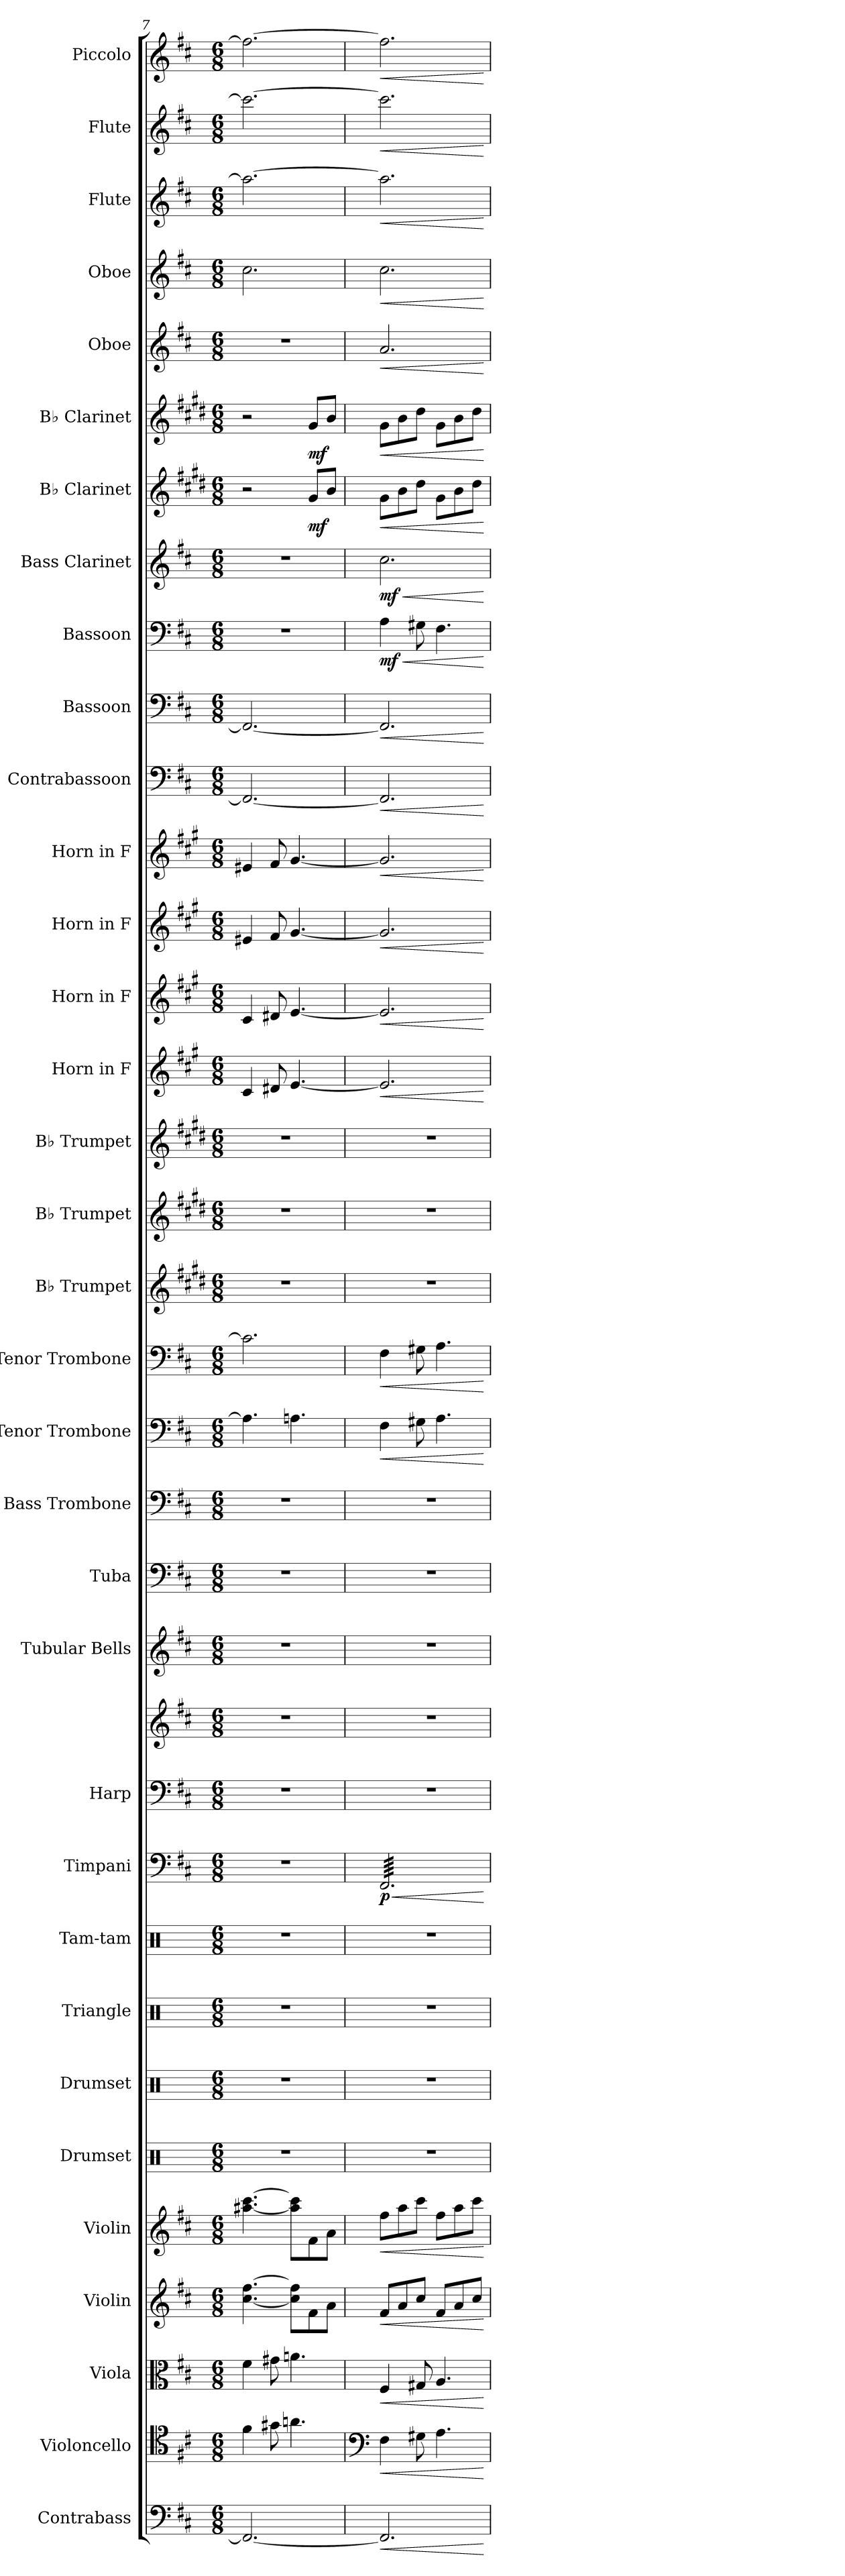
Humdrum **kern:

**kern	**dynam	**kern	**dynam	**kern	**dynam	**kern	**dynam	**kern	**dynam	**kern	**kern	**kern	**kern	**kern	**dynam	**kern	**kern	**kern	**kern	**kern	**kern	**dynam	**kern	**dynam	**kern	**kern	**kern	**kern	**dynam	**kern	**dynam	**kern	**dynam	**kern	**dynam	**kern	**dynam	**kern	**dynam	**kern	**dynam	**kern	**dynam	**kern	**dynam	**kern	**dynam	**kern	**dynam	**kern	**dynam	**kern	**dynam	**kern	**dynam	**kern	**dynam
*part34	*part34	*part33	*part33	*part32	*part32	*part31	*part31	*part30	*part30	*part29	*part28	*part27	*part26	*part25	*part25	*part24	*part24	*part23	*part22	*part21	*part20	*part20	*part19	*part19	*part18	*part17	*part16	*part15	*part15	*part14	*part14	*part13	*part13	*part12	*part12	*part11	*part11	*part10	*part10	*part9	*part9	*part8	*part8	*part7	*part7	*part6	*part6	*part5	*part5	*part4	*part4	*part3	*part3	*part2	*part2	*part1	*part1
*staff35	*staff35	*staff34	*staff34	*staff33	*staff33	*staff32	*staff32	*staff31	*staff31	*staff30	*staff29	*staff28	*staff27	*staff26	*staff26	*staff25	*staff24	*staff23	*staff22	*staff21	*staff20	*staff20	*staff19	*staff19	*staff18	*staff17	*staff16	*staff15	*staff15	*staff14	*staff14	*staff13	*staff13	*staff12	*staff12	*staff11	*staff11	*staff10	*staff10	*staff9	*staff9	*staff8	*staff8	*staff7	*staff7	*staff6	*staff6	*staff5	*staff5	*staff4	*staff4	*staff3	*staff3	*staff2	*staff2	*staff1	*staff1
*I"Contrabass	*	*I"Violoncello	*	*I"Viola	*	*I"Violin	*	*I"Violin	*	*I"Drumset	*I"Drumset	*I"Triangle	*I"Tam-tam	*I"Timpani	*	*I"Harp	*	*I"Tubular Bells	*I"Tuba	*I"Bass Trombone	*I"Tenor Trombone	*	*I"Tenor Trombone	*	*I"B♭ Trumpet	*I"B♭ Trumpet	*I"B♭ Trumpet	*I"Horn in F	*	*I"Horn in F	*	*I"Horn in F	*	*I"Horn in F	*	*I"Contrabassoon	*	*I"Bassoon	*	*I"Bassoon	*	*I"Bass Clarinet	*	*I"B♭ Clarinet	*	*I"B♭ Clarinet	*	*I"Oboe	*	*I"Oboe	*	*I"Flute	*	*I"Flute	*	*I"Piccolo	*
*I'Cb.	*	*I'Vc.	*	*I'Vla.	*	*I'Vln.	*	*I'Vln.	*	*I'Drs.	*I'Drs.	*I'Trgl.	*I'Tam-tam	*I'Timp.	*	*I'Hrp.	*	*I'Tu. Be.	*I'Tba.	*I'B. Tbn.	*I'T. Tbn.	*	*I'T. Tbn.	*	*I'B♭ Tpt.	*I'B♭ Tpt.	*I'B♭ Tpt.	*	*	*	*	*	*	*	*	*I'Cbsn.	*	*I'Bsn.	*	*I'Bsn.	*	*I'B. Cl.	*	*I'B♭ Cl.	*	*I'B♭ Cl.	*	*I'Ob.	*	*I'Ob.	*	*I'Fl.	*	*I'Fl.	*	*I'Picc.	*
*clefF4	*	*clefC4	*	*clefC3	*	*clefG2	*	*clefG2	*	*clefX	*clefX	*clefX	*clefX	*clefF4	*	*clefF4	*clefG2	*clefG2	*clefF4	*clefF4	*clefF4	*	*clefF4	*	*clefG2	*clefG2	*clefG2	*clefG2	*	*clefG2	*	*clefG2	*	*clefG2	*	*clefF4	*	*clefF4	*	*clefF4	*	*clefG2	*	*clefG2	*	*clefG2	*	*clefG2	*	*clefG2	*	*clefG2	*	*clefG2	*	*clefG2	*
*ITrd7c12	*	*	*	*	*	*	*	*	*	*	*	*	*	*	*	*	*	*	*	*	*	*	*	*	*ITrd1c2	*ITrd1c2	*ITrd1c2	*ITrd4c7	*	*ITrd4c7	*	*ITrd4c7	*	*ITrd4c7	*	*ITrd7c12	*	*	*	*	*	*ITrd8c14	*	*ITrd1c2	*	*ITrd1c2	*	*	*	*	*	*	*	*	*	*ITrd-7c-12	*
*k[f#c#]	*	*k[f#c#]	*	*k[f#c#]	*	*k[f#c#]	*	*k[f#c#]	*	*k[]	*k[]	*k[]	*k[]	*k[f#c#]	*	*k[f#c#]	*k[f#c#]	*k[f#c#]	*k[f#c#]	*k[f#c#]	*k[f#c#]	*	*k[f#c#]	*	*k[f#c#]	*k[f#c#]	*k[f#c#]	*k[f#c#]	*	*k[f#c#]	*	*k[f#c#]	*	*k[f#c#]	*	*k[f#c#]	*	*k[f#c#]	*	*k[f#c#]	*	*k[f#c#]	*	*k[f#c#]	*	*k[f#c#]	*	*k[f#c#]	*	*k[f#c#]	*	*k[f#c#]	*	*k[f#c#]	*	*k[f#c#]	*
*M6/8	*	*M6/8	*	*M6/8	*	*M6/8	*	*M6/8	*	*M6/8	*M6/8	*M6/8	*M6/8	*M6/8	*	*M6/8	*M6/8	*M6/8	*M6/8	*M6/8	*M6/8	*	*M6/8	*	*M6/8	*M6/8	*M6/8	*M6/8	*	*M6/8	*	*M6/8	*	*M6/8	*	*M6/8	*	*M6/8	*	*M6/8	*	*M6/8	*	*M6/8	*	*M6/8	*	*M6/8	*	*M6/8	*	*M6/8	*	*M6/8	*	*M6/8	*
=7	=7	=7	=7	=7	=7	=7	=7	=7	=7	=7	=7	=7	=7	=7	=7	=7	=7	=7	=7	=7	=7	=7	=7	=7	=7	=7	=7	=7	=7	=7	=7	=7	=7	=7	=7	=7	=7	=7	=7	=7	=7	=7	=7	=7	=7	=7	=7	=7	=7	=7	=7	=7	=7	=7	=7	=7	=7
2.FFF#/_	.	4f#\	.	4f#\	.	[4.cc#\ [4.ff#\	.	[4.aa#X\ [4.ccc#\	.	2.r	2.r	2.r	2.r	2.r	.	2.r	2.r	2.r	2.r	2.r	4.A#\]	.	2.c#\]	.	2.r	2.r	2.r	4F#/	.	4F#/	.	4A#X/	.	4A#X/	.	2.FFF#/_	.	2.FF#/_	.	2.r	.	2.r	.	2r	.	2r	.	2.r	.	2.cc#\	.	2.aa#\_	.	2.ccc#\_	.	2.fff#\_	.
.	.	8g#X\	.	8g#X\	.	.	.	.	.	.	.	.	.	.	.	.	.	.	.	.	.	.	.	.	.	.	.	8G#X/	.	8G#X/	.	8B/	.	8B/	.	.	.	.	.	.	.	.	.	.	.	.	.	.	.	.	.	.	.	.	.	.	.
.	.	4.an\	.	4.an\	.	8cc#\] 8ff#\]L	.	8aa#\] 8ccc#\]L	.	.	.	.	.	.	.	.	.	.	.	.	4.An\	.	.	.	.	.	.	[4.A/	.	[4.A/	.	[4.c#/	.	[4.c#/	.	.	.	.	.	.	.	.	.	.	.	.	.	.	.	.	.	.	.	.	.	.	.
!	!	!	!	!	!	!	!	!	!	!	!	!	!	!	!	!	!	!	!	!	!	!	!	!	!	!	!	!	!	!	!	!	!	!	!	!	!	!	!	!	!	!	!	!	!LO:DY:b	!	!LO:DY:b	!	!	!	!	!	!	!	!	!	!
.	.	.	.	.	.	8f#\	.	8f#\	.	.	.	.	.	.	.	.	.	.	.	.	.	.	.	.	.	.	.	.	.	.	.	.	.	.	.	.	.	.	.	.	.	.	.	8f#/L	mf	8f#/L	mf	.	.	.	.	.	.	.	.	.	.
.	.	.	.	.	.	8a\J	.	8a\J	.	.	.	.	.	.	.	.	.	.	.	.	.	.	.	.	.	.	.	.	.	.	.	.	.	.	.	.	.	.	.	.	.	.	.	8a/J	.	8a/J	.	.	.	.	.	.	.	.	.	.	.
=8	=8	=8	=8	=8	=8	=8	=8	=8	=8	=8	=8	=8	=8	=8	=8	=8	=8	=8	=8	=8	=8	=8	=8	=8	=8	=8	=8	=8	=8	=8	=8	=8	=8	=8	=8	=8	=8	=8	=8	=8	=8	=8	=8	=8	=8	=8	=8	=8	=8	=8	=8	=8	=8	=8	=8	=8	=8
*	*	*clefF4	*	*	*	*	*	*	*	*	*	*	*	*	*	*	*	*	*	*	*	*	*	*	*	*	*	*	*	*	*	*	*	*	*	*	*	*	*	*	*	*	*	*	*	*	*	*	*	*	*	*	*	*	*	*	*
!	!LO:HP:b	!	!LO:HP:b	!	!LO:HP:b	!	!LO:HP:b	!	!LO:HP:b	!	!	!	!	!	!LO:HP:b	!	!	!	!	!	!	!LO:HP:b	!	!LO:HP:b	!	!	!	!	!LO:HP:b	!	!LO:HP:b	!	!LO:HP:b	!	!LO:HP:b	!	!LO:HP:b	!	!LO:HP:b	!	!LO:HP:b	!	!LO:HP:b	!	!LO:HP:b	!	!LO:HP:b	!	!LO:HP:b	!	!LO:HP:b	!	!LO:HP:b	!	!LO:HP:b	!	!LO:HP:b
!	!	!	!	!	!	!	!	!	!	!	!	!	!	!	!LO:DY:n=1:b	!	!	!	!	!	!	!	!	!	!	!	!	!	!	!	!	!	!	!	!	!	!	!	!	!	!LO:DY:n=1:b	!	!LO:DY:n=1:b	!	!	!	!	!	!	!	!	!	!	!	!	!	!
*	*	*	*	*	*	*	*	*	*	*	*	*	*	*tremolo	*	*	*	*	*	*	*	*	*	*	*	*	*	*	*	*	*	*	*	*	*	*	*	*	*	*	*	*	*	*	*	*	*	*	*	*	*	*	*	*	*	*	*
2.FFF#/]	<	4F#\	<	4F#/	<	8f#/L	<	8ff#\L	<	2.r	2.r	2.r	2.r	64FF#/LLLL	< p	2.r	2.r	2.r	2.r	2.r	4F#\	<	4F#\	<	2.r	2.r	2.r	2.A/]	<	2.A/]	<	2.c#/]	<	2.c#/]	<	2.FFF#/]	<	2.FF#/]	<	4A\	< mf	2.c#\	< mf	8f#\L	<	8f#\L	<	2.a/	<	2.cc#\	<	2.aa#\]	<	2.ccc#\]	<	2.fff#\]	<
.	.	.	.	.	.	.	.	.	.	.	.	.	.	64FF#/	.	.	.	.	.	.	.	.	.	.	.	.	.	.	.	.	.	.	.	.	.	.	.	.	.	.	.	.	.	.	.	.	.	.	.	.	.	.	.	.	.	.	.
.	.	.	.	.	.	.	.	.	.	.	.	.	.	64FF#/	.	.	.	.	.	.	.	.	.	.	.	.	.	.	.	.	.	.	.	.	.	.	.	.	.	.	.	.	.	.	.	.	.	.	.	.	.	.	.	.	.	.	.
.	.	.	.	.	.	.	.	.	.	.	.	.	.	64FF#/	.	.	.	.	.	.	.	.	.	.	.	.	.	.	.	.	.	.	.	.	.	.	.	.	.	.	.	.	.	.	.	.	.	.	.	.	.	.	.	.	.	.	.
.	.	.	.	.	.	.	.	.	.	.	.	.	.	64FF#/	.	.	.	.	.	.	.	.	.	.	.	.	.	.	.	.	.	.	.	.	.	.	.	.	.	.	.	.	.	.	.	.	.	.	.	.	.	.	.	.	.	.	.
.	.	.	.	.	.	.	.	.	.	.	.	.	.	64FF#/	.	.	.	.	.	.	.	.	.	.	.	.	.	.	.	.	.	.	.	.	.	.	.	.	.	.	.	.	.	.	.	.	.	.	.	.	.	.	.	.	.	.	.
.	.	.	.	.	.	.	.	.	.	.	.	.	.	64FF#/	.	.	.	.	.	.	.	.	.	.	.	.	.	.	.	.	.	.	.	.	.	.	.	.	.	.	.	.	.	.	.	.	.	.	.	.	.	.	.	.	.	.	.
.	.	.	.	.	.	.	.	.	.	.	.	.	.	64FF#/	.	.	.	.	.	.	.	.	.	.	.	.	.	.	.	.	.	.	.	.	.	.	.	.	.	.	.	.	.	.	.	.	.	.	.	.	.	.	.	.	.	.	.
.	.	.	.	.	.	8a/	.	8aa\	.	.	.	.	.	64FF#/	.	.	.	.	.	.	.	.	.	.	.	.	.	.	.	.	.	.	.	.	.	.	.	.	.	.	.	.	.	8a\	.	8a\	.	.	.	.	.	.	.	.	.	.	.
.	.	.	.	.	.	.	.	.	.	.	.	.	.	64FF#/	.	.	.	.	.	.	.	.	.	.	.	.	.	.	.	.	.	.	.	.	.	.	.	.	.	.	.	.	.	.	.	.	.	.	.	.	.	.	.	.	.	.	.
.	.	.	.	.	.	.	.	.	.	.	.	.	.	64FF#/	.	.	.	.	.	.	.	.	.	.	.	.	.	.	.	.	.	.	.	.	.	.	.	.	.	.	.	.	.	.	.	.	.	.	.	.	.	.	.	.	.	.	.
.	.	.	.	.	.	.	.	.	.	.	.	.	.	64FF#/	.	.	.	.	.	.	.	.	.	.	.	.	.	.	.	.	.	.	.	.	.	.	.	.	.	.	.	.	.	.	.	.	.	.	.	.	.	.	.	.	.	.	.
.	.	.	.	.	.	.	.	.	.	.	.	.	.	64FF#/	.	.	.	.	.	.	.	.	.	.	.	.	.	.	.	.	.	.	.	.	.	.	.	.	.	.	.	.	.	.	.	.	.	.	.	.	.	.	.	.	.	.	.
.	.	.	.	.	.	.	.	.	.	.	.	.	.	64FF#/	.	.	.	.	.	.	.	.	.	.	.	.	.	.	.	.	.	.	.	.	.	.	.	.	.	.	.	.	.	.	.	.	.	.	.	.	.	.	.	.	.	.	.
.	.	.	.	.	.	.	.	.	.	.	.	.	.	64FF#/	.	.	.	.	.	.	.	.	.	.	.	.	.	.	.	.	.	.	.	.	.	.	.	.	.	.	.	.	.	.	.	.	.	.	.	.	.	.	.	.	.	.	.
.	.	.	.	.	.	.	.	.	.	.	.	.	.	64FF#/	.	.	.	.	.	.	.	.	.	.	.	.	.	.	.	.	.	.	.	.	.	.	.	.	.	.	.	.	.	.	.	.	.	.	.	.	.	.	.	.	.	.	.
.	.	8G#X\	.	8G#X/	.	8cc#/J	.	8ccc#\J	.	.	.	.	.	64FF#/	.	.	.	.	.	.	8G#X\	.	8G#X\	.	.	.	.	.	.	.	.	.	.	.	.	.	.	.	.	8G#X\	.	.	.	8cc#\J	.	8cc#\J	.	.	.	.	.	.	.	.	.	.	.
.	.	.	.	.	.	.	.	.	.	.	.	.	.	64FF#/	.	.	.	.	.	.	.	.	.	.	.	.	.	.	.	.	.	.	.	.	.	.	.	.	.	.	.	.	.	.	.	.	.	.	.	.	.	.	.	.	.	.	.
.	.	.	.	.	.	.	.	.	.	.	.	.	.	64FF#/	.	.	.	.	.	.	.	.	.	.	.	.	.	.	.	.	.	.	.	.	.	.	.	.	.	.	.	.	.	.	.	.	.	.	.	.	.	.	.	.	.	.	.
.	.	.	.	.	.	.	.	.	.	.	.	.	.	64FF#/	.	.	.	.	.	.	.	.	.	.	.	.	.	.	.	.	.	.	.	.	.	.	.	.	.	.	.	.	.	.	.	.	.	.	.	.	.	.	.	.	.	.	.
.	.	.	.	.	.	.	.	.	.	.	.	.	.	64FF#/	.	.	.	.	.	.	.	.	.	.	.	.	.	.	.	.	.	.	.	.	.	.	.	.	.	.	.	.	.	.	.	.	.	.	.	.	.	.	.	.	.	.	.
.	.	.	.	.	.	.	.	.	.	.	.	.	.	64FF#/	.	.	.	.	.	.	.	.	.	.	.	.	.	.	.	.	.	.	.	.	.	.	.	.	.	.	.	.	.	.	.	.	.	.	.	.	.	.	.	.	.	.	.
.	.	.	.	.	.	.	.	.	.	.	.	.	.	64FF#/	.	.	.	.	.	.	.	.	.	.	.	.	.	.	.	.	.	.	.	.	.	.	.	.	.	.	.	.	.	.	.	.	.	.	.	.	.	.	.	.	.	.	.
.	.	.	.	.	.	.	.	.	.	.	.	.	.	64FF#/	.	.	.	.	.	.	.	.	.	.	.	.	.	.	.	.	.	.	.	.	.	.	.	.	.	.	.	.	.	.	.	.	.	.	.	.	.	.	.	.	.	.	.
.	.	4.A\	.	4.A/	.	8f#/L	.	8ff#\L	.	.	.	.	.	64FF#/	.	.	.	.	.	.	4.A\	.	4.A\	.	.	.	.	.	.	.	.	.	.	.	.	.	.	.	.	4.F#\	.	.	.	8f#\L	.	8f#\L	.	.	.	.	.	.	.	.	.	.	.
.	.	.	.	.	.	.	.	.	.	.	.	.	.	64FF#/	.	.	.	.	.	.	.	.	.	.	.	.	.	.	.	.	.	.	.	.	.	.	.	.	.	.	.	.	.	.	.	.	.	.	.	.	.	.	.	.	.	.	.
.	.	.	.	.	.	.	.	.	.	.	.	.	.	64FF#/	.	.	.	.	.	.	.	.	.	.	.	.	.	.	.	.	.	.	.	.	.	.	.	.	.	.	.	.	.	.	.	.	.	.	.	.	.	.	.	.	.	.	.
.	.	.	.	.	.	.	.	.	.	.	.	.	.	64FF#/	.	.	.	.	.	.	.	.	.	.	.	.	.	.	.	.	.	.	.	.	.	.	.	.	.	.	.	.	.	.	.	.	.	.	.	.	.	.	.	.	.	.	.
.	.	.	.	.	.	.	.	.	.	.	.	.	.	64FF#/	.	.	.	.	.	.	.	.	.	.	.	.	.	.	.	.	.	.	.	.	.	.	.	.	.	.	.	.	.	.	.	.	.	.	.	.	.	.	.	.	.	.	.
.	.	.	.	.	.	.	.	.	.	.	.	.	.	64FF#/	.	.	.	.	.	.	.	.	.	.	.	.	.	.	.	.	.	.	.	.	.	.	.	.	.	.	.	.	.	.	.	.	.	.	.	.	.	.	.	.	.	.	.
.	.	.	.	.	.	.	.	.	.	.	.	.	.	64FF#/	.	.	.	.	.	.	.	.	.	.	.	.	.	.	.	.	.	.	.	.	.	.	.	.	.	.	.	.	.	.	.	.	.	.	.	.	.	.	.	.	.	.	.
.	.	.	.	.	.	.	.	.	.	.	.	.	.	64FF#/	.	.	.	.	.	.	.	.	.	.	.	.	.	.	.	.	.	.	.	.	.	.	.	.	.	.	.	.	.	.	.	.	.	.	.	.	.	.	.	.	.	.	.
.	.	.	.	.	.	8a/	.	8aa\	.	.	.	.	.	64FF#/	.	.	.	.	.	.	.	.	.	.	.	.	.	.	.	.	.	.	.	.	.	.	.	.	.	.	.	.	.	8a\	.	8a\	.	.	.	.	.	.	.	.	.	.	.
.	.	.	.	.	.	.	.	.	.	.	.	.	.	64FF#/	.	.	.	.	.	.	.	.	.	.	.	.	.	.	.	.	.	.	.	.	.	.	.	.	.	.	.	.	.	.	.	.	.	.	.	.	.	.	.	.	.	.	.
.	.	.	.	.	.	.	.	.	.	.	.	.	.	64FF#/	.	.	.	.	.	.	.	.	.	.	.	.	.	.	.	.	.	.	.	.	.	.	.	.	.	.	.	.	.	.	.	.	.	.	.	.	.	.	.	.	.	.	.
.	.	.	.	.	.	.	.	.	.	.	.	.	.	64FF#/	.	.	.	.	.	.	.	.	.	.	.	.	.	.	.	.	.	.	.	.	.	.	.	.	.	.	.	.	.	.	.	.	.	.	.	.	.	.	.	.	.	.	.
.	.	.	.	.	.	.	.	.	.	.	.	.	.	64FF#/	.	.	.	.	.	.	.	.	.	.	.	.	.	.	.	.	.	.	.	.	.	.	.	.	.	.	.	.	.	.	.	.	.	.	.	.	.	.	.	.	.	.	.
.	.	.	.	.	.	.	.	.	.	.	.	.	.	64FF#/	.	.	.	.	.	.	.	.	.	.	.	.	.	.	.	.	.	.	.	.	.	.	.	.	.	.	.	.	.	.	.	.	.	.	.	.	.	.	.	.	.	.	.
.	.	.	.	.	.	.	.	.	.	.	.	.	.	64FF#/	.	.	.	.	.	.	.	.	.	.	.	.	.	.	.	.	.	.	.	.	.	.	.	.	.	.	.	.	.	.	.	.	.	.	.	.	.	.	.	.	.	.	.
.	.	.	.	.	.	.	.	.	.	.	.	.	.	64FF#/	.	.	.	.	.	.	.	.	.	.	.	.	.	.	.	.	.	.	.	.	.	.	.	.	.	.	.	.	.	.	.	.	.	.	.	.	.	.	.	.	.	.	.
.	.	.	.	.	.	8cc#/J	.	8ccc#\J	.	.	.	.	.	64FF#/	.	.	.	.	.	.	.	.	.	.	.	.	.	.	.	.	.	.	.	.	.	.	.	.	.	.	.	.	.	8cc#\J	.	8cc#\J	.	.	.	.	.	.	.	.	.	.	.
.	.	.	.	.	.	.	.	.	.	.	.	.	.	64FF#/	.	.	.	.	.	.	.	.	.	.	.	.	.	.	.	.	.	.	.	.	.	.	.	.	.	.	.	.	.	.	.	.	.	.	.	.	.	.	.	.	.	.	.
.	.	.	.	.	.	.	.	.	.	.	.	.	.	64FF#/	.	.	.	.	.	.	.	.	.	.	.	.	.	.	.	.	.	.	.	.	.	.	.	.	.	.	.	.	.	.	.	.	.	.	.	.	.	.	.	.	.	.	.
.	.	.	.	.	.	.	.	.	.	.	.	.	.	64FF#/	.	.	.	.	.	.	.	.	.	.	.	.	.	.	.	.	.	.	.	.	.	.	.	.	.	.	.	.	.	.	.	.	.	.	.	.	.	.	.	.	.	.	.
.	.	.	.	.	.	.	.	.	.	.	.	.	.	64FF#/	.	.	.	.	.	.	.	.	.	.	.	.	.	.	.	.	.	.	.	.	.	.	.	.	.	.	.	.	.	.	.	.	.	.	.	.	.	.	.	.	.	.	.
.	.	.	.	.	.	.	.	.	.	.	.	.	.	64FF#/	.	.	.	.	.	.	.	.	.	.	.	.	.	.	.	.	.	.	.	.	.	.	.	.	.	.	.	.	.	.	.	.	.	.	.	.	.	.	.	.	.	.	.
.	.	.	.	.	.	.	.	.	.	.	.	.	.	64FF#/	.	.	.	.	.	.	.	.	.	.	.	.	.	.	.	.	.	.	.	.	.	.	.	.	.	.	.	.	.	.	.	.	.	.	.	.	.	.	.	.	.	.	.
.	.	.	.	.	.	.	.	.	.	.	.	.	.	64FF#/JJJJ	.	.	.	.	.	.	.	.	.	.	.	.	.	.	.	.	.	.	.	.	.	.	.	.	.	.	.	.	.	.	.	.	.	.	.	.	.	.	.	.	.	.	.
*	*	*	*	*	*	*	*	*	*	*	*	*	*	*Xtremolo	*	*	*	*	*	*	*	*	*	*	*	*	*	*	*	*	*	*	*	*	*	*	*	*	*	*	*	*	*	*	*	*	*	*	*	*	*	*	*	*	*	*	*
.	[	.	[	.	[	.	[	.	[	.	.	.	.	.	[	.	.	.	.	.	.	[	.	[	.	.	.	.	[	.	[	.	[	.	[	.	[	.	[	.	[	.	[	.	[	.	[	.	[	.	[	.	[	.	[	.	[
=	=	=	=	=	=	=	=	=	=	=	=	=	=	=	=	=	=	=	=	=	=	=	=	=	=	=	=	=	=	=	=	=	=	=	=	=	=	=	=	=	=	=	=	=	=	=	=	=	=	=	=	=	=	=	=	=	=
*-	*-	*-	*-	*-	*-	*-	*-	*-	*-	*-	*-	*-	*-	*-	*-	*-	*-	*-	*-	*-	*-	*-	*-	*-	*-	*-	*-	*-	*-	*-	*-	*-	*-	*-	*-	*-	*-	*-	*-	*-	*-	*-	*-	*-	*-	*-	*-	*-	*-	*-	*-	*-	*-	*-	*-	*-	*-
